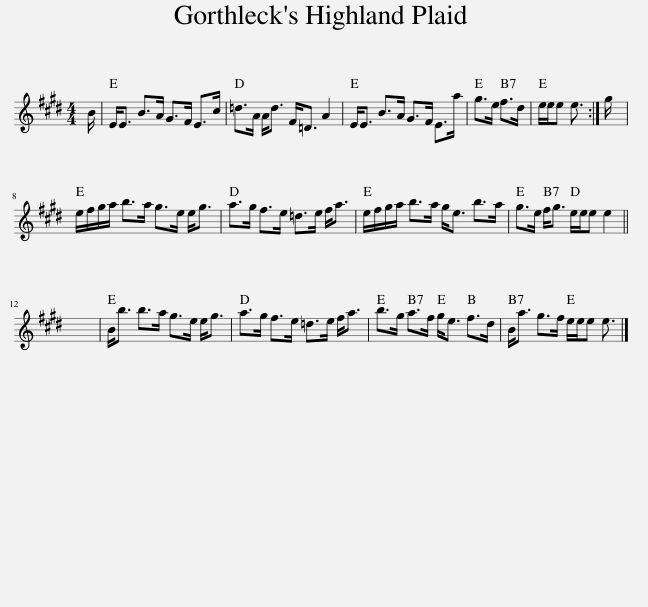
X:1
L:1/8
M:4/4
I:linebreak $
K:E
V:1 treble
V:1
 B/ | E<E B>A G>F E>c | =d>A A<d F<=D A2 | E<E B>A G>F E>a | g>e f>d | %5
 e/e/e e3/2 :| g/ |$ e/f/g/a/ b>a g>e e<g | a>g f>e =d>e f<a | e/f/g/a/ b>a g<e b>a | %10
 g>e f<g e/e/e e2 ||$ x8 | B<b b>a g>e e<g | a>g f>e =d>e f<a | b>g a>f g<e f>d | %15
 B<a g>f e/e/e e3/2 |] %16
